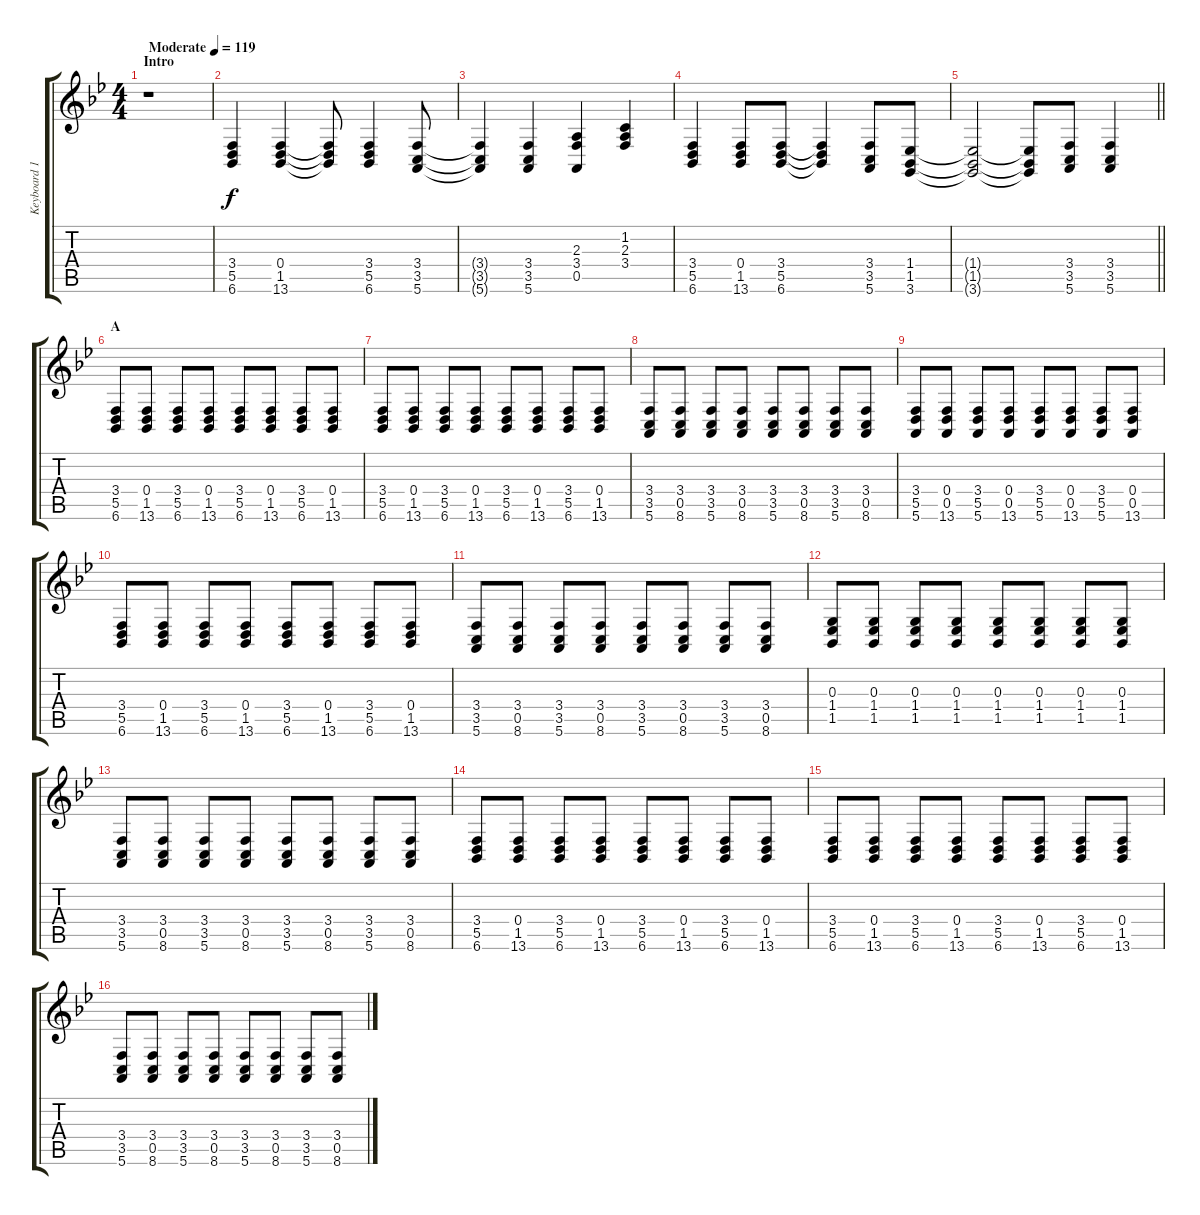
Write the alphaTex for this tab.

\track ("Keyboard 1" "Keyboard 1") {instrument brightacousticpiano}
\staff {score tabs}
\tuning (E4 B3 G3 D3 A2 E2) {hide}
\ts (4 4)
\section ("" "Intro")
\tempo (119 "Moderate")
\clef g2
\ks bb
r.1{dy f instrument brightacousticpiano} |
(3.4 5.5 6.6).4 (0.4 1.5 13.6).4 (0.4{t} 1.5{t} 13.6{t}).8 (3.4 5.5 6.6).4 (3.4 3.5 5.6).8 |
(3.4{t} 3.5{t} 5.6{t}).4 (3.4 3.5 5.6).4 (2.3 3.4 0.5).4 (1.2 2.3 3.4).4 |
(3.4 5.5 6.6).4 (0.4 1.5 13.6).8 (3.4 5.5 6.6).8 (3.4{t} 5.5{t} 6.6{t}).4 (3.4 3.5 5.6).8 (1.4 1.5 3.6).8 |
\barLineRight lightlight
(1.4{t} 1.5{t} 3.6{t}).2 (1.4{t} 1.5{t} 3.6{t}).8 (3.4 3.5 5.6).8 (3.4 3.5 5.6).4 |
\section ("" "A")
(3.4 5.5 6.6).8 (0.4 1.5 13.6).8 (3.4 5.5 6.6).8 (0.4 1.5 13.6).8 (3.4 5.5 6.6).8 (0.4 1.5 13.6).8 (3.4 5.5 6.6).8 (0.4 1.5 13.6).8 |
(3.4 5.5 6.6).8 (0.4 1.5 13.6).8 (3.4 5.5 6.6).8 (0.4 1.5 13.6).8 (3.4 5.5 6.6).8 (0.4 1.5 13.6).8 (3.4 5.5 6.6).8 (0.4 1.5 13.6).8 |
(3.4 3.5 5.6).8 (3.4 0.5 8.6).8 (3.4 3.5 5.6).8 (3.4 0.5 8.6).8 (3.4 3.5 5.6).8 (3.4 0.5 8.6).8 (3.4 3.5 5.6).8 (3.4 0.5 8.6).8 |
(3.4 5.5 5.6).8 (0.4 0.5 13.6).8 (3.4 5.5 5.6).8 (0.4 0.5 13.6).8 (3.4 5.5 5.6).8 (0.4 0.5 13.6).8 (3.4 5.5 5.6).8 (0.4 0.5 13.6).8 |
(3.4 5.5 6.6).8 (0.4 1.5 13.6).8 (3.4 5.5 6.6).8 (0.4 1.5 13.6).8 (3.4 5.5 6.6).8 (0.4 1.5 13.6).8 (3.4 5.5 6.6).8 (0.4 1.5 13.6).8 |
(3.4 3.5 5.6).8 (3.4 0.5 8.6).8 (3.4 3.5 5.6).8 (3.4 0.5 8.6).8 (3.4 3.5 5.6).8 (3.4 0.5 8.6).8 (3.4 3.5 5.6).8 (3.4 0.5 8.6).8 |
(0.3 1.4 1.5).8 (0.3 1.4 1.5).8 (0.3 1.4 1.5).8 (0.3 1.4 1.5).8 (0.3 1.4 1.5).8 (0.3 1.4 1.5).8 (0.3 1.4 1.5).8 (0.3 1.4 1.5).8 |
(3.4 3.5 5.6).8 (3.4 0.5 8.6).8 (3.4 3.5 5.6).8 (3.4 0.5 8.6).8 (3.4 3.5 5.6).8 (3.4 0.5 8.6).8 (3.4 3.5 5.6).8 (3.4 0.5 8.6).8 |
(3.4 5.5 6.6).8 (0.4 1.5 13.6).8 (3.4 5.5 6.6).8 (0.4 1.5 13.6).8 (3.4 5.5 6.6).8 (0.4 1.5 13.6).8 (3.4 5.5 6.6).8 (0.4 1.5 13.6).8 |
(3.4 5.5 6.6).8 (0.4 1.5 13.6).8 (3.4 5.5 6.6).8 (0.4 1.5 13.6).8 (3.4 5.5 6.6).8 (0.4 1.5 13.6).8 (3.4 5.5 6.6).8 (0.4 1.5 13.6).8 |
(3.4 3.5 5.6).8 (3.4 0.5 8.6).8 (3.4 3.5 5.6).8 (3.4 0.5 8.6).8 (3.4 3.5 5.6).8 (3.4 0.5 8.6).8 (3.4 3.5 5.6).8 (3.4 0.5 8.6).8
